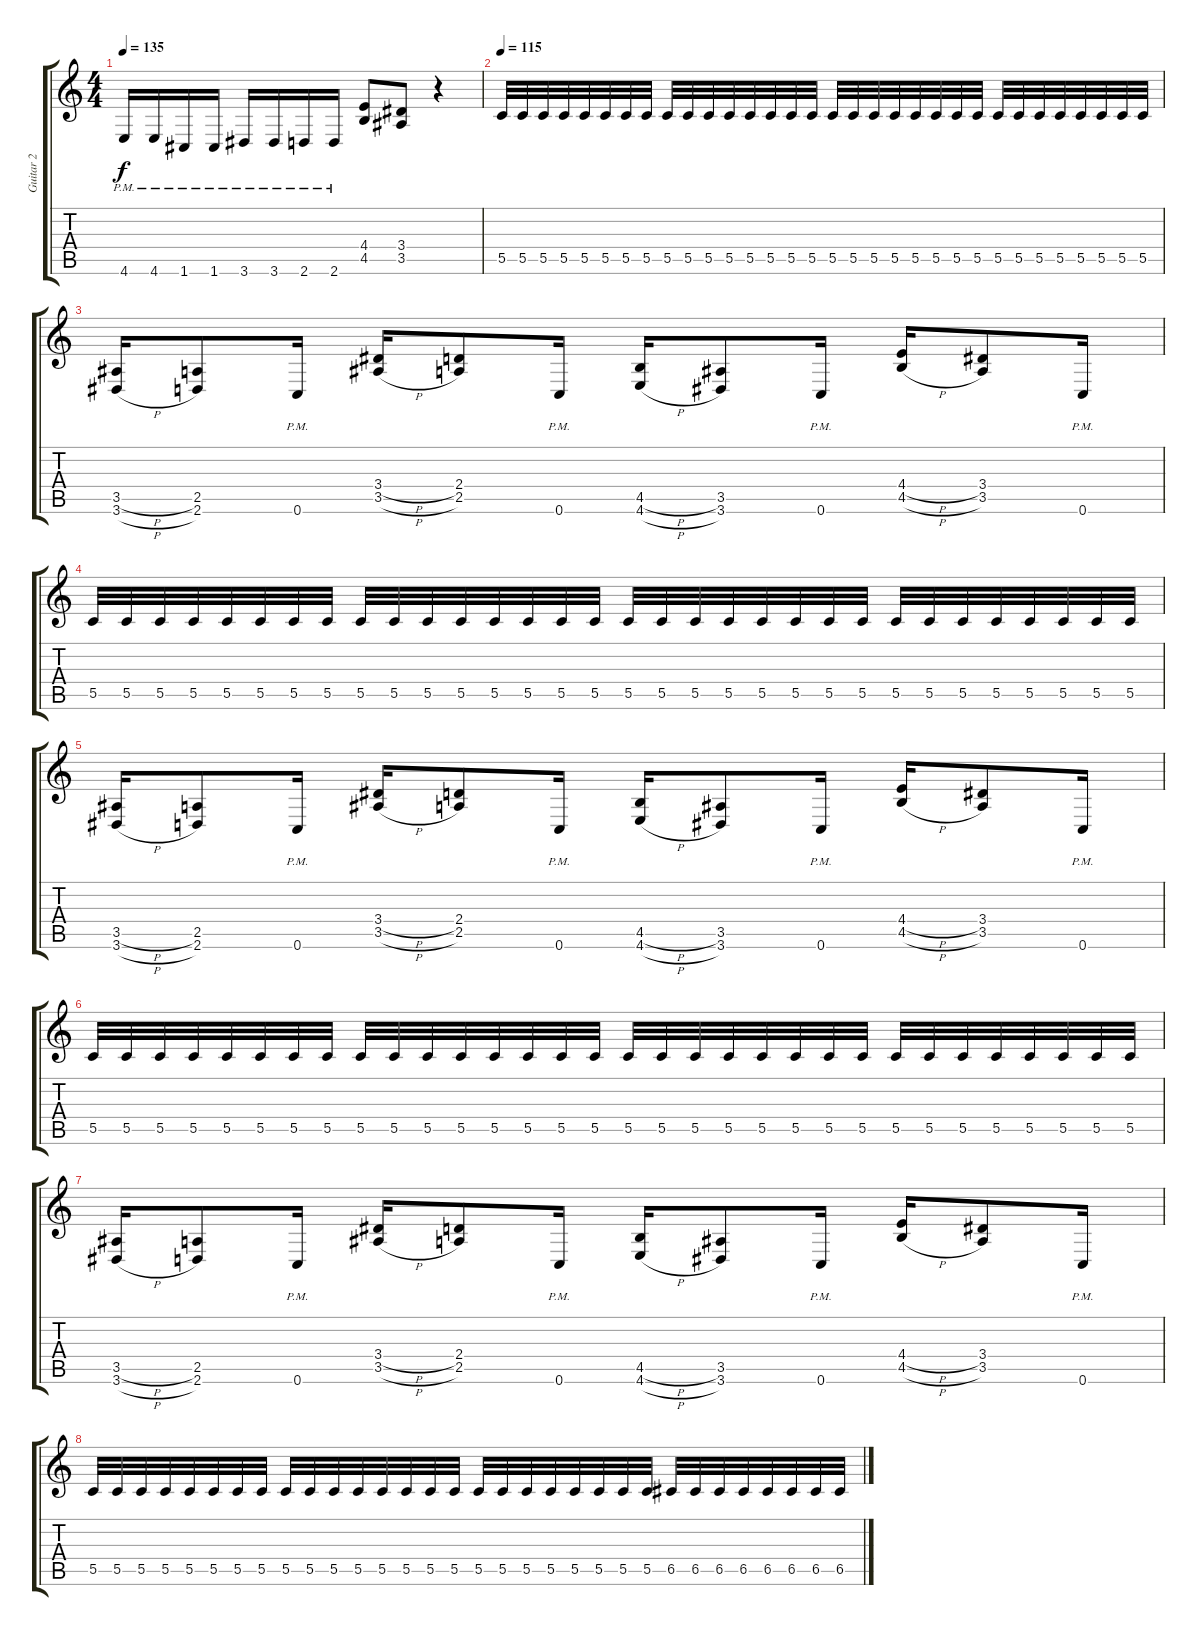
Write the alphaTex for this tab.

\track ("Guitar 2" "Guitar 2") {instrument distortionguitar}
\staff {score tabs}
\tuning (D4 A3 F3 C3 G2 C2) {hide}
\ts (4 4)
\tempo 135
\clef g2
\ks c
4.6{pm}.16{dy f} 4.6{pm}.16 1.6{pm}.16 1.6{pm}.16 3.6{pm}.16 3.6{pm}.16 2.6{pm}.16 2.6{pm}.16 (4.4 4.5).8 (3.4 3.5).8 r.4 |
\tempo 115
5.5.32 5.5.32 5.5.32 5.5.32 5.5.32 5.5.32 5.5.32 5.5.32 5.5.32 5.5.32 5.5.32 5.5.32 5.5.32 5.5.32 5.5.32 5.5.32 5.5.32 5.5.32 5.5.32 5.5.32 5.5.32 5.5.32 5.5.32 5.5.32 5.5.32 5.5.32 5.5.32 5.5.32 5.5.32 5.5.32 5.5.32 5.5.32 |
(3.5{h} 3.6{h}).16 (2.5 2.6).8 0.6{pm}.16 (3.4{h} 3.5{h}).16 (2.4 2.5).8 0.6{pm}.16 (4.5{h} 4.6{h}).16 (3.5 3.6).8 0.6{pm}.16 (4.4{h} 4.5{h}).16 (3.4 3.5).8 0.6{pm}.16 |
5.5.32 5.5.32 5.5.32 5.5.32 5.5.32 5.5.32 5.5.32 5.5.32 5.5.32 5.5.32 5.5.32 5.5.32 5.5.32 5.5.32 5.5.32 5.5.32 5.5.32 5.5.32 5.5.32 5.5.32 5.5.32 5.5.32 5.5.32 5.5.32 5.5.32 5.5.32 5.5.32 5.5.32 5.5.32 5.5.32 5.5.32 5.5.32 |
(3.5{h} 3.6{h}).16 (2.5 2.6).8 0.6{pm}.16 (3.4{h} 3.5{h}).16 (2.4 2.5).8 0.6{pm}.16 (4.5{h} 4.6{h}).16 (3.5 3.6).8 0.6{pm}.16 (4.4{h} 4.5{h}).16 (3.4 3.5).8 0.6{pm}.16 |
5.5.32 5.5.32 5.5.32 5.5.32 5.5.32 5.5.32 5.5.32 5.5.32 5.5.32 5.5.32 5.5.32 5.5.32 5.5.32 5.5.32 5.5.32 5.5.32 5.5.32 5.5.32 5.5.32 5.5.32 5.5.32 5.5.32 5.5.32 5.5.32 5.5.32 5.5.32 5.5.32 5.5.32 5.5.32 5.5.32 5.5.32 5.5.32 |
(3.5{h} 3.6{h}).16 (2.5 2.6).8 0.6{pm}.16 (3.4{h} 3.5{h}).16 (2.4 2.5).8 0.6{pm}.16 (4.5{h} 4.6{h}).16 (3.5 3.6).8 0.6{pm}.16 (4.4{h} 4.5{h}).16 (3.4 3.5).8 0.6{pm}.16 |
5.5.32 5.5.32 5.5.32 5.5.32 5.5.32 5.5.32 5.5.32 5.5.32 5.5.32 5.5.32 5.5.32 5.5.32 5.5.32 5.5.32 5.5.32 5.5.32 5.5.32 5.5.32 5.5.32 5.5.32 5.5.32 5.5.32 5.5.32 5.5.32 6.5.32 6.5.32 6.5.32 6.5.32 6.5.32 6.5.32 6.5.32 6.5.32
